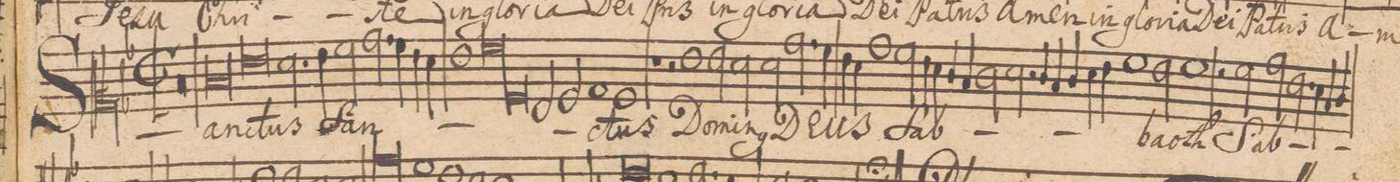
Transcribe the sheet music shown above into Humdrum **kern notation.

**kern	**text
*I"ALTVS.	*
*clefC2	*
*k[b-]	*
*met(C|)	*
*M2/1	*
0r	.
=2-	=2-
0d	San-
=3-	=3-
0g	-ctus
*2\right	*
=4-	=4-
2.f\	.
4g\	San-
2a\	.
2.b-\	.
=5-	=5-
4a\	.
4g\	.
4f\	.
1g	.
=6-	=6-
*lig	*
1a	.
1A	.
*Xlig	*
=7-	=7-
2G/	.
2A/	.
1B-	.
=8-	=8-
1A	-ctus
1r	.
=9-	=9-
2r	.
1g	Do-
2g\	-mi-
=10-	=10-
2f\	-n(us)
2f\	De-
2.b-\	.
4a\	.
=11-	=11-
4g\	-us
4f\	.
1b-	.
2a\	Sab-
=12-	=12-
4g\	.
4f\	.
4e/	.
4d/	.
2e\	.
2.f\	.
=13-	=13-
4e/	.
4d/	.
4e/	.
4f\	.
4g\	.
1a\	.
=14-	=14-
2g\	-ba-
1a	-oth
=15-	=15-
2rg	.
2a\	Sab-
2b-\	.
2.g\	.
=16-	=16-
4f\	.
4d/	.
4e/	.
*-	*-
